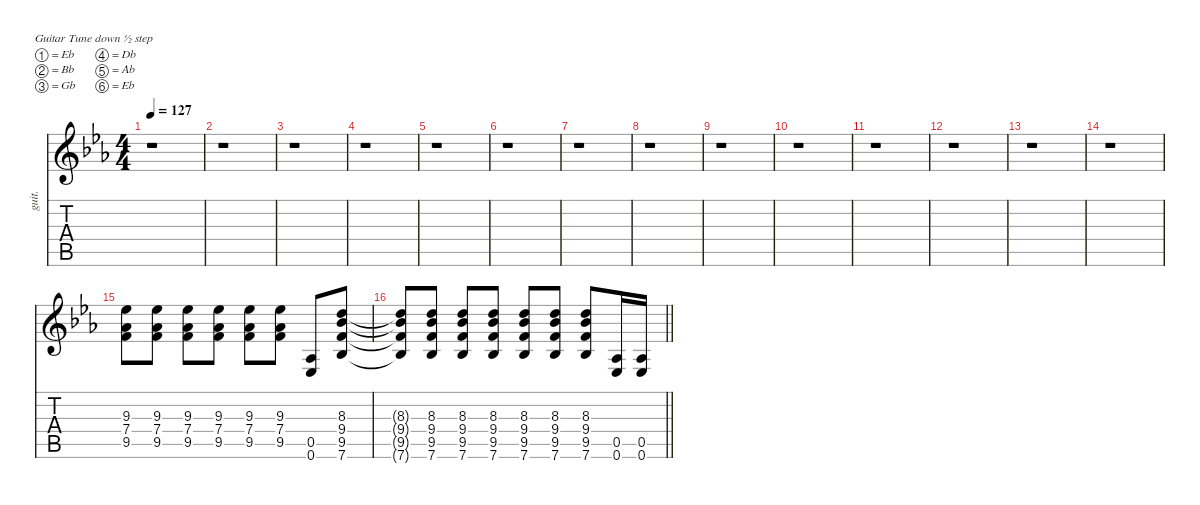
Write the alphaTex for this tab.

\defaultSystemsLayout 4
\hideDynamics
\bracketExtendMode nobrackets
\otherSystemsTrackNameOrientation horizontal
\track ("Rhythm Guitar" "guit.") {defaultSystemsLayout 8 instrument acousticguitarsteel}
\staff {score tabs}
\tuning (Eb4 Bb3 Gb3 Db3 Ab2 Eb2)
\ts (4 4)
\tempo 127
\clef g2
\ks eb
r.1{dy f beam Down} |
r.1{beam Down} |
r.1{beam Down} |
r.1{beam Down} |
r.1{beam Down} |
r.1{beam Down} |
r.1{beam Down} |
r.1{beam Down} |
r.1{beam Down} |
r.1{beam Down} |
r.1{beam Down} |
r.1{beam Down} |
r.1{beam Down} |
r.1{beam Down} |
(9.3{acc b} 7.4{acc b} 9.5{acc forcenatural}).8{beam Down} (9.3{acc b} 7.4{acc b} 9.5{acc forcenatural}).8{beam Down} (9.3{acc b} 7.4{acc b} 9.5{acc forcenatural}).8{beam Down} (9.3{acc b} 7.4{acc b} 9.5{acc forcenatural}).8{beam Down} (9.3{acc b} 7.4{acc b} 9.5{acc forcenatural}).8{beam Down} (9.3{acc b} 7.4{acc b} 9.5{acc forcenatural}).8{beam Down} (0.5{acc b} 0.6{acc b}).8{beam Up} (8.3{acc forcenatural} 9.4{acc b} 9.5{acc forcenatural} 7.6{acc b}).8{beam Up} |
\barLineRight lightlight
(8.3{t acc forcenatural} 9.4{t acc b} 9.5{t acc forcenatural} 7.6{t acc b}).8{beam Up} (8.3{acc forcenatural} 9.4{acc b} 9.5{acc forcenatural} 7.6{acc b}).8{beam Up} (8.3{acc forcenatural} 9.4{acc b} 9.5{acc forcenatural} 7.6{acc b}).8{beam Up} (8.3{acc forcenatural} 9.4{acc b} 9.5{acc forcenatural} 7.6{acc b}).8{beam Up} (8.3{acc forcenatural} 9.4{acc b} 9.5{acc forcenatural} 7.6{acc b}).8{beam Up} (8.3{acc forcenatural} 9.4{acc b} 9.5{acc forcenatural} 7.6{acc b}).8{beam Up} (8.3{acc forcenatural} 9.4{acc b} 9.5{acc forcenatural} 7.6{acc b}).8{beam Up} (0.5{acc b} 0.6{acc b}).16{beam Up} (0.5{acc b} 0.6{acc b}).16{beam Up}
